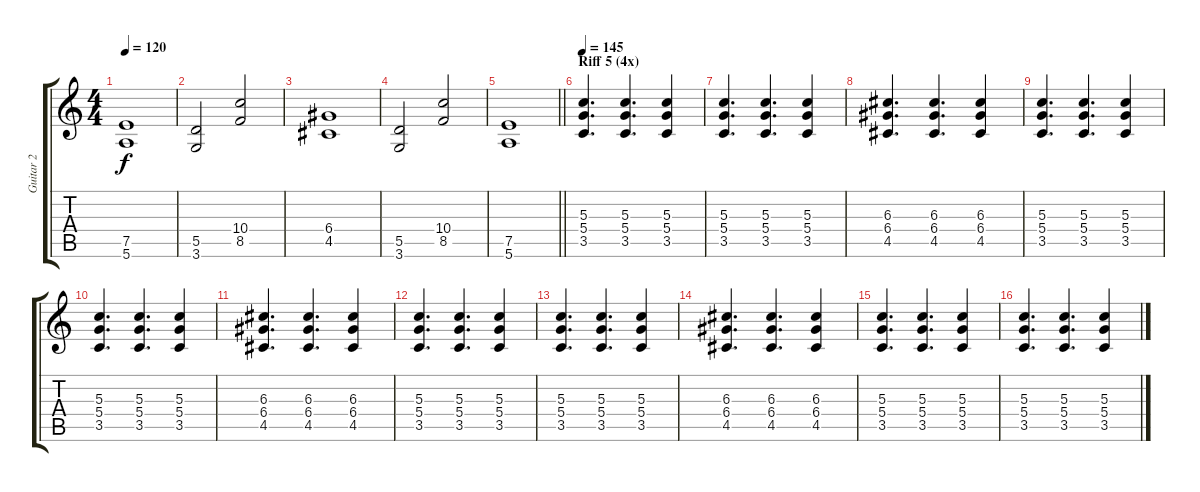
\track ("Guitar 2" "Guitar 2") {instrument distortionguitar}
\staff {score tabs}
\tuning (E4 B3 G3 D3 A2 E2) {hide}
\ts (4 4)
\tempo 120
\clef g2
\ks c
(7.5 5.6).1{dy f} |
(5.5 3.6).2 (10.4 8.5).2 |
(6.4 4.5).1 |
(5.5 3.6).2 (10.4 8.5).2 |
\barLineRight lightlight
(7.5 5.6).1 |
\section ("" "Riff 5 (4x)")
\tempo 145
(5.3 5.4 3.5).4{d} (5.3 5.4 3.5).4{d} (5.3 5.4 3.5).4 |
(5.3 5.4 3.5).4{d} (5.3 5.4 3.5).4{d} (5.3 5.4 3.5).4 |
(6.3 6.4 4.5).4{d} (6.3 6.4 4.5).4{d} (6.3 6.4 4.5).4 |
(5.3 5.4 3.5).4{d} (5.3 5.4 3.5).4{d} (5.3 5.4 3.5).4 |
(5.3 5.4 3.5).4{d} (5.3 5.4 3.5).4{d} (5.3 5.4 3.5).4 |
(6.3 6.4 4.5).4{d} (6.3 6.4 4.5).4{d} (6.3 6.4 4.5).4 |
(5.3 5.4 3.5).4{d} (5.3 5.4 3.5).4{d} (5.3 5.4 3.5).4 |
(5.3 5.4 3.5).4{d} (5.3 5.4 3.5).4{d} (5.3 5.4 3.5).4 |
(6.3 6.4 4.5).4{d} (6.3 6.4 4.5).4{d} (6.3 6.4 4.5).4 |
(5.3 5.4 3.5).4{d} (5.3 5.4 3.5).4{d} (5.3 5.4 3.5).4 |
(5.3 5.4 3.5).4{d} (5.3 5.4 3.5).4{d} (5.3 5.4 3.5).4
